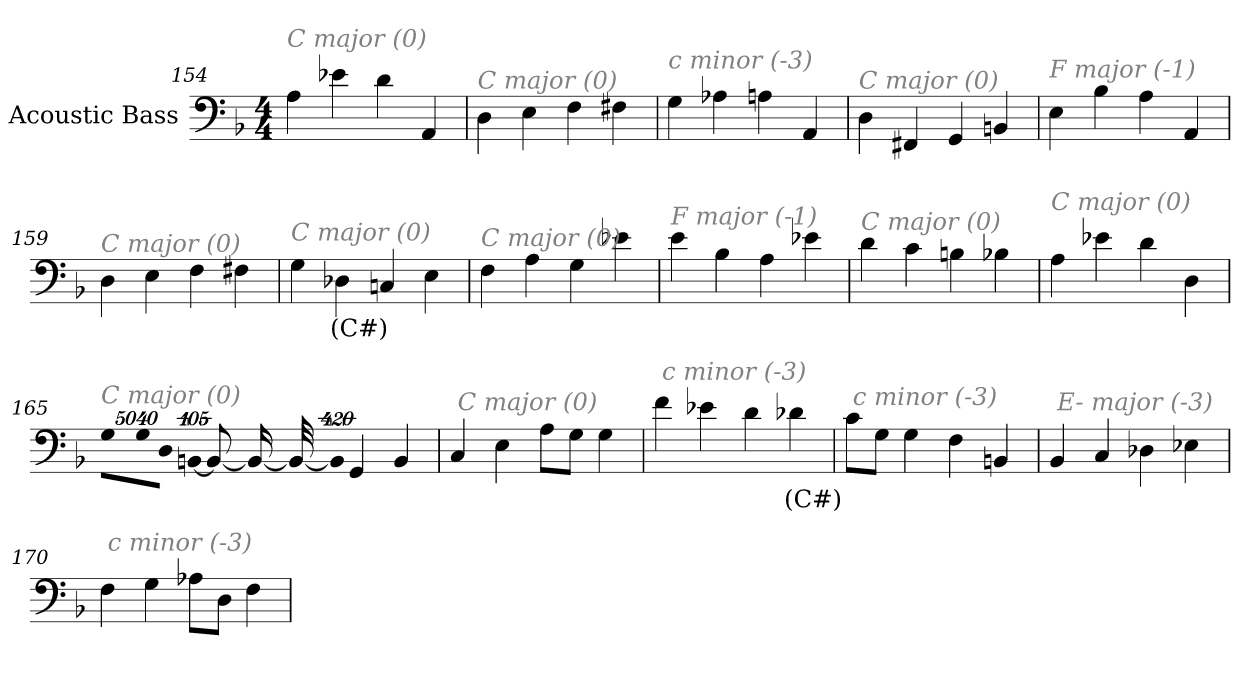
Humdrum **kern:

**kern	**text
*part1	*part1
*staff1	*staff1
*I"Acoustic Bass	*
*clefF4	*
*ITrd7c12	*
*k[b-]	*
*F:	*
*M4/4	*
=154	=154
!LO:TX:i:color=#808080:t=C major (0)	!
4AA	.
4E-X	.
4D	.
4AAA	.
=155	=155
!LO:TX:i:color=#808080:t=C major (0)	!
4DD	.
4EE	.
4FF	.
4FF#X	.
=156	=156
!LO:TX:i:color=#808080:t=c minor (-3)	!
4GG	.
4AA-X	.
4AAn	.
4AAA	.
=157	=157
!LO:TX:i:color=#808080:t=C major (0)	!
4DD	.
4FFF#X	.
4GGG	.
4BBBn	.
=158	=158
!LO:TX:i:color=#808080:t=F major (-1)	!
4EE	.
4BB-	.
4AA	.
4AAA	.
=159	=159
!LO:TX:i:color=#808080:t=C major (0)	!
4DD	.
4EE	.
4FF	.
4FF#X	.
=160	=160
!LO:TX:i:color=#808080:t=C major (0)	!
4GG	.
4DD-Xi	(C#)
4CCn	.
4EE	.
=161	=161
!LO:TX:i:color=#808080:t=C major (0)	!
4FF	.
4AA	.
4GG	.
4E-X	.
=162	=162
!LO:TX:i:color=#808080:t=F major (-1)	!
4E	.
4BB-	.
4AA	.
4E-X	.
=163	=163
!LO:TX:i:color=#808080:t=C major (0)	!
4D	.
4C	.
4BBn	.
4BB-X	.
=164	=164
!LO:TX:i:color=#808080:t=C major (0)	!
4AA	.
4E-X	.
4D	.
4DD	.
=165	=165
!LO:TX:i:color=#808080:t=C major (0)	!
!LO:N:vis=8	!
40320%3347GGL	.
!LO:N:vis=8	!
40320%3347GG	.
!LO:N:vis=8	!
40320%3347DDJ	.
!LO:N:vis=1024	!
[13440%13BBBn	.
8BBB_	.
16BBB_	.
32BBB_	.
!LO:N:vis=1024%31	!
13440%407BBB]	.
4GGG	.
4BBB	.
=166	=166
!LO:TX:i:color=#808080:t=C major (0)	!
4CC	.
4EE	.
8AAL	.
8GGJ	.
4GG	.
=167	=167
!LO:TX:i:color=#808080:t=c minor (-3)	!
4F	.
4E-X	.
4D	.
4D-Xi	(C#)
=168	=168
!LO:TX:i:color=#808080:t=c minor (-3)	!
8CL	.
8GGJ	.
4GG	.
4FF	.
4BBBn	.
=169	=169
!LO:TX:i:color=#808080:t=E- major (-3)	!
4BBB-	.
4CC	.
4DD-X	.
4EE-X	.
=170	=170
!LO:TX:i:color=#808080:t=c minor (-3)	!
4FF	.
4GG	.
8AA-XL	.
8DDJ	.
4FF	.
=	=
*-	*-
